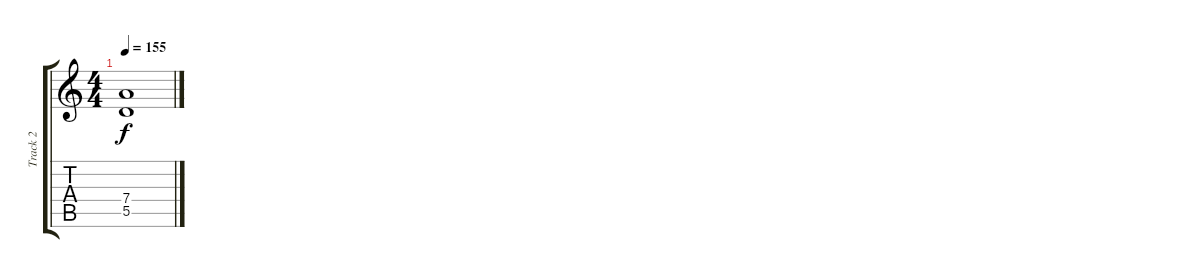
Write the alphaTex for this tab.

\track ("Track 2" "Track 2") {instrument distortionguitar}
\staff {score tabs}
\tuning (E4 B3 G3 D3 A2 E2) {hide}
\ts (4 4)
\tempo 155
\clef g2
\ks c
(7.4 5.5).1{dy f}
